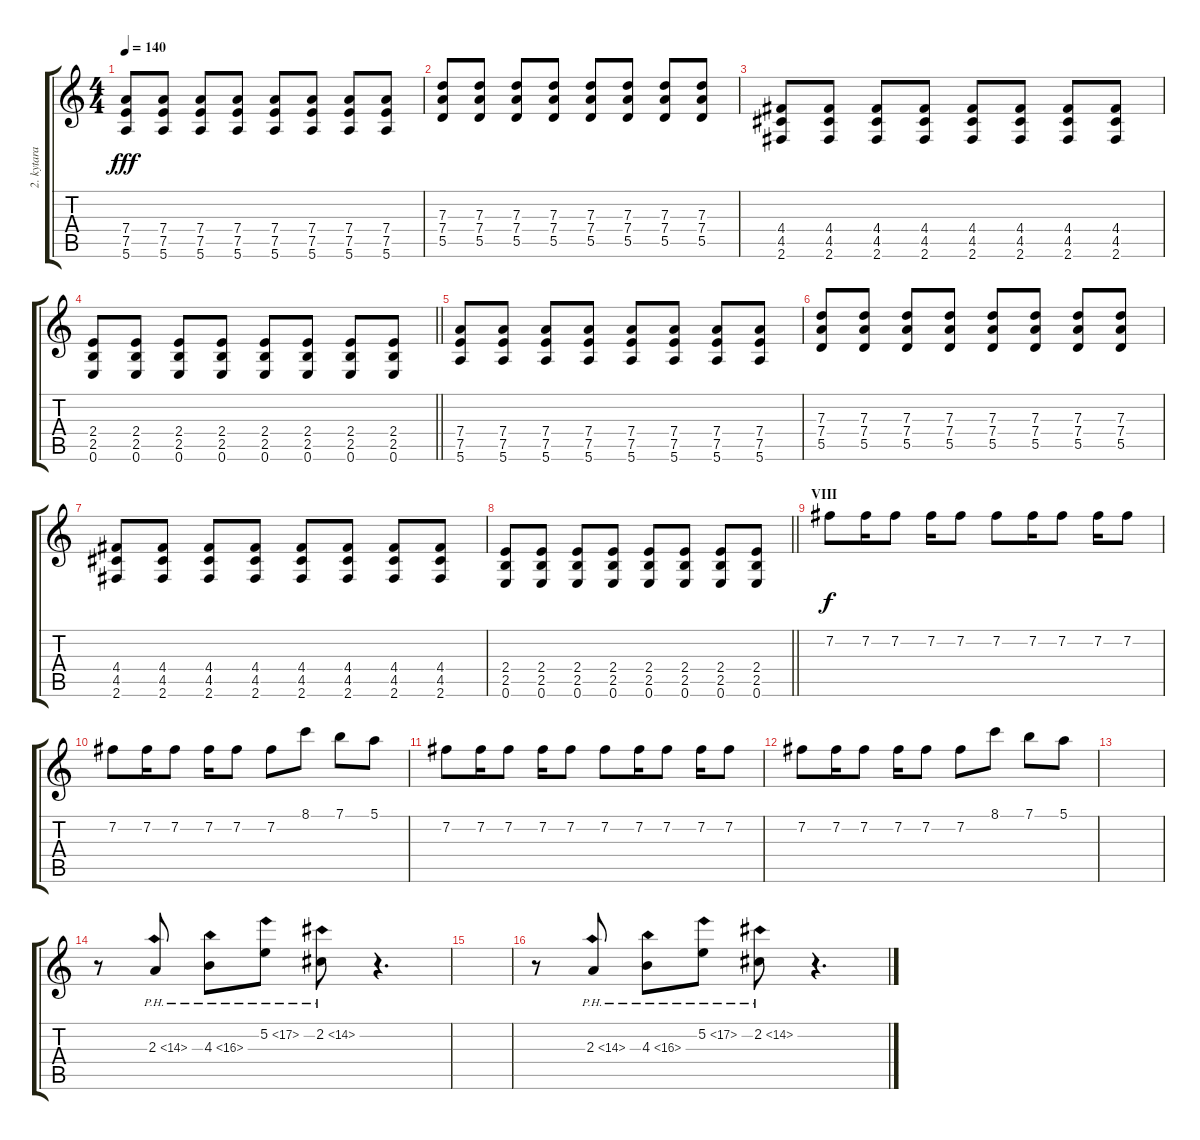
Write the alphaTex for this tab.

\track ("2. kytara" "2. kytara") {instrument overdrivenguitar}
\staff {score tabs}
\tuning (E4 B3 G3 D3 A2 E2) {hide}
\ts (4 4)
\tempo 140
\clef g2
\ks c
(7.4 7.5 5.6).8{dy fff} (7.4 7.5 5.6).8 (7.4 7.5 5.6).8 (7.4 7.5 5.6).8 (7.4 7.5 5.6).8 (7.4 7.5 5.6).8 (7.4 7.5 5.6).8 (7.4 7.5 5.6).8 |
(7.3 7.4 5.5).8 (7.3 7.4 5.5).8 (7.3 7.4 5.5).8 (7.3 7.4 5.5).8 (7.3 7.4 5.5).8 (7.3 7.4 5.5).8 (7.3 7.4 5.5).8 (7.3 7.4 5.5).8 |
(4.4 4.5 2.6).8 (4.4 4.5 2.6).8 (4.4 4.5 2.6).8 (4.4 4.5 2.6).8 (4.4 4.5 2.6).8 (4.4 4.5 2.6).8 (4.4 4.5 2.6).8 (4.4 4.5 2.6).8 |
\barLineRight lightlight
(2.4 2.5 0.6).8 (2.4 2.5 0.6).8 (2.4 2.5 0.6).8 (2.4 2.5 0.6).8 (2.4 2.5 0.6).8 (2.4 2.5 0.6).8 (2.4 2.5 0.6).8 (2.4 2.5 0.6).8 |
(7.4 7.5 5.6).8 (7.4 7.5 5.6).8 (7.4 7.5 5.6).8 (7.4 7.5 5.6).8 (7.4 7.5 5.6).8 (7.4 7.5 5.6).8 (7.4 7.5 5.6).8 (7.4 7.5 5.6).8 |
(7.3 7.4 5.5).8 (7.3 7.4 5.5).8 (7.3 7.4 5.5).8 (7.3 7.4 5.5).8 (7.3 7.4 5.5).8 (7.3 7.4 5.5).8 (7.3 7.4 5.5).8 (7.3 7.4 5.5).8 |
(4.4 4.5 2.6).8 (4.4 4.5 2.6).8 (4.4 4.5 2.6).8 (4.4 4.5 2.6).8 (4.4 4.5 2.6).8 (4.4 4.5 2.6).8 (4.4 4.5 2.6).8 (4.4 4.5 2.6).8 |
\barLineRight lightlight
(2.4 2.5 0.6).8 (2.4 2.5 0.6).8 (2.4 2.5 0.6).8 (2.4 2.5 0.6).8 (2.4 2.5 0.6).8 (2.4 2.5 0.6).8 (2.4 2.5 0.6).8 (2.4 2.5 0.6).8 |
\section ("" "VIII")
7.2.8{dy f instrument electricguitarclean} 7.2.16 7.2.8 7.2.16 7.2.8 7.2.8 7.2.16 7.2.8 7.2.16 7.2.8 |
7.2.8 7.2.16 7.2.8 7.2.16 7.2.8 7.2.8 8.1.8 7.1.8 5.1.8 |
7.2.8 7.2.16 7.2.8 7.2.16 7.2.8 7.2.8 7.2.16 7.2.8 7.2.16 7.2.8 |
7.2.8 7.2.16 7.2.8 7.2.16 7.2.8 7.2.8 8.1.8 7.1.8 5.1.8 |
|
r.8 2.3{ph 12}.8{instrument overdrivenguitar} 4.3{ph 12}.8 5.2{ph 12}.8 2.2{ph 12}.8 r.4{d} |
|
r.8 2.3{ph 12}.8{instrument overdrivenguitar} 4.3{ph 12}.8 5.2{ph 12}.8 2.2{ph 12}.8 r.4{d}
